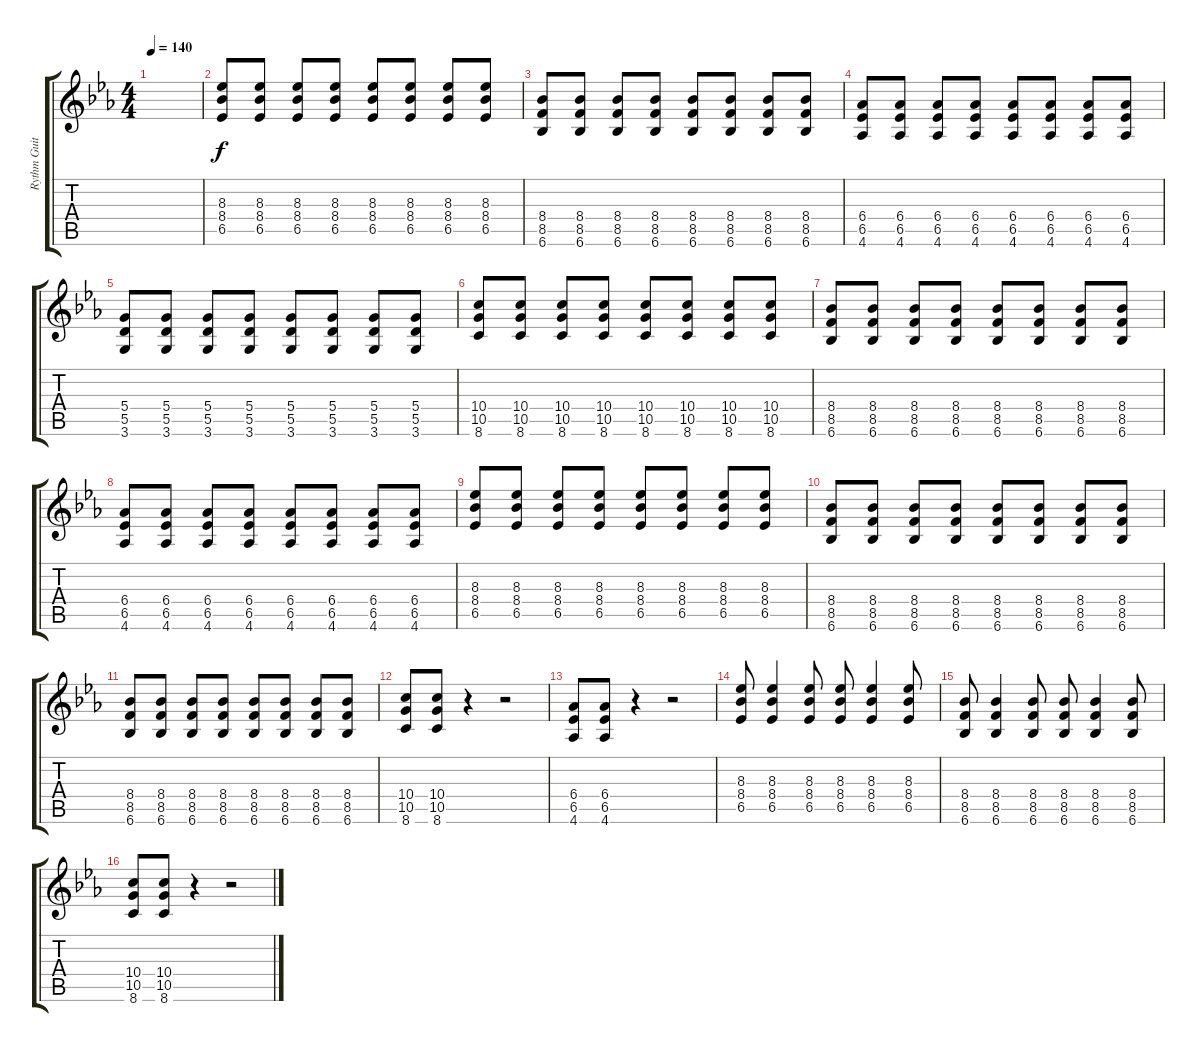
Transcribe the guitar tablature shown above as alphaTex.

\track ("Rythm Guitar" "Rythm Guit") {instrument overdrivenguitar}
\staff {score tabs}
\tuning (E4 B3 G3 D3 A2 E2) {hide}
\ts (4 4)
\tempo 140
\clef g2
\ks eb
|
(8.3 8.4 6.5).8 (8.3 8.4 6.5).8 (8.3 8.4 6.5).8 (8.3 8.4 6.5).8 (8.3 8.4 6.5).8 (8.3 8.4 6.5).8 (8.3 8.4 6.5).8 (8.3 8.4 6.5).8 |
(8.4 8.5 6.6).8 (8.4 8.5 6.6).8 (8.4 8.5 6.6).8 (8.4 8.5 6.6).8 (8.4 8.5 6.6).8 (8.4 8.5 6.6).8 (8.4 8.5 6.6).8 (8.4 8.5 6.6).8 |
(6.4 6.5 4.6).8 (6.4 6.5 4.6).8 (6.4 6.5 4.6).8 (6.4 6.5 4.6).8 (6.4 6.5 4.6).8 (6.4 6.5 4.6).8 (6.4 6.5 4.6).8 (6.4 6.5 4.6).8 |
(5.4 5.5 3.6).8 (5.4 5.5 3.6).8 (5.4 5.5 3.6).8 (5.4 5.5 3.6).8 (5.4 5.5 3.6).8 (5.4 5.5 3.6).8 (5.4 5.5 3.6).8 (5.4 5.5 3.6).8 |
(10.4 10.5 8.6).8 (10.4 10.5 8.6).8 (10.4 10.5 8.6).8 (10.4 10.5 8.6).8 (10.4 10.5 8.6).8 (10.4 10.5 8.6).8 (10.4 10.5 8.6).8 (10.4 10.5 8.6).8 |
(8.4 8.5 6.6).8 (8.4 8.5 6.6).8 (8.4 8.5 6.6).8 (8.4 8.5 6.6).8 (8.4 8.5 6.6).8 (8.4 8.5 6.6).8 (8.4 8.5 6.6).8 (8.4 8.5 6.6).8 |
(6.4 6.5 4.6).8 (6.4 6.5 4.6).8 (6.4 6.5 4.6).8 (6.4 6.5 4.6).8 (6.4 6.5 4.6).8 (6.4 6.5 4.6).8 (6.4 6.5 4.6).8 (6.4 6.5 4.6).8 |
(8.3 8.4 6.5).8 (8.3 8.4 6.5).8 (8.3 8.4 6.5).8 (8.3 8.4 6.5).8 (8.3 8.4 6.5).8 (8.3 8.4 6.5).8 (8.3 8.4 6.5).8 (8.3 8.4 6.5).8 |
(8.4 8.5 6.6).8 (8.4 8.5 6.6).8 (8.4 8.5 6.6).8 (8.4 8.5 6.6).8 (8.4 8.5 6.6).8 (8.4 8.5 6.6).8 (8.4 8.5 6.6).8 (8.4 8.5 6.6).8 |
(8.4 8.5 6.6).8 (8.4 8.5 6.6).8 (8.4 8.5 6.6).8 (8.4 8.5 6.6).8 (8.4 8.5 6.6).8 (8.4 8.5 6.6).8 (8.4 8.5 6.6).8 (8.4 8.5 6.6).8 |
(10.4 10.5 8.6).8 (10.4 10.5 8.6).8 r.4 r.2 |
(6.4 6.5 4.6).8 (6.4 6.5 4.6).8 r.4 r.2 |
(8.3 8.4 6.5).8 (8.3 8.4 6.5).4 (8.3 8.4 6.5).8 (8.3 8.4 6.5).8 (8.3 8.4 6.5).4 (8.3 8.4 6.5).8 |
(8.4 8.5 6.6).8 (8.4 8.5 6.6).4 (8.4 8.5 6.6).8 (8.4 8.5 6.6).8 (8.4 8.5 6.6).4 (8.4 8.5 6.6).8 |
(10.4 10.5 8.6).8 (10.4 10.5 8.6).8 r.4 r.2
